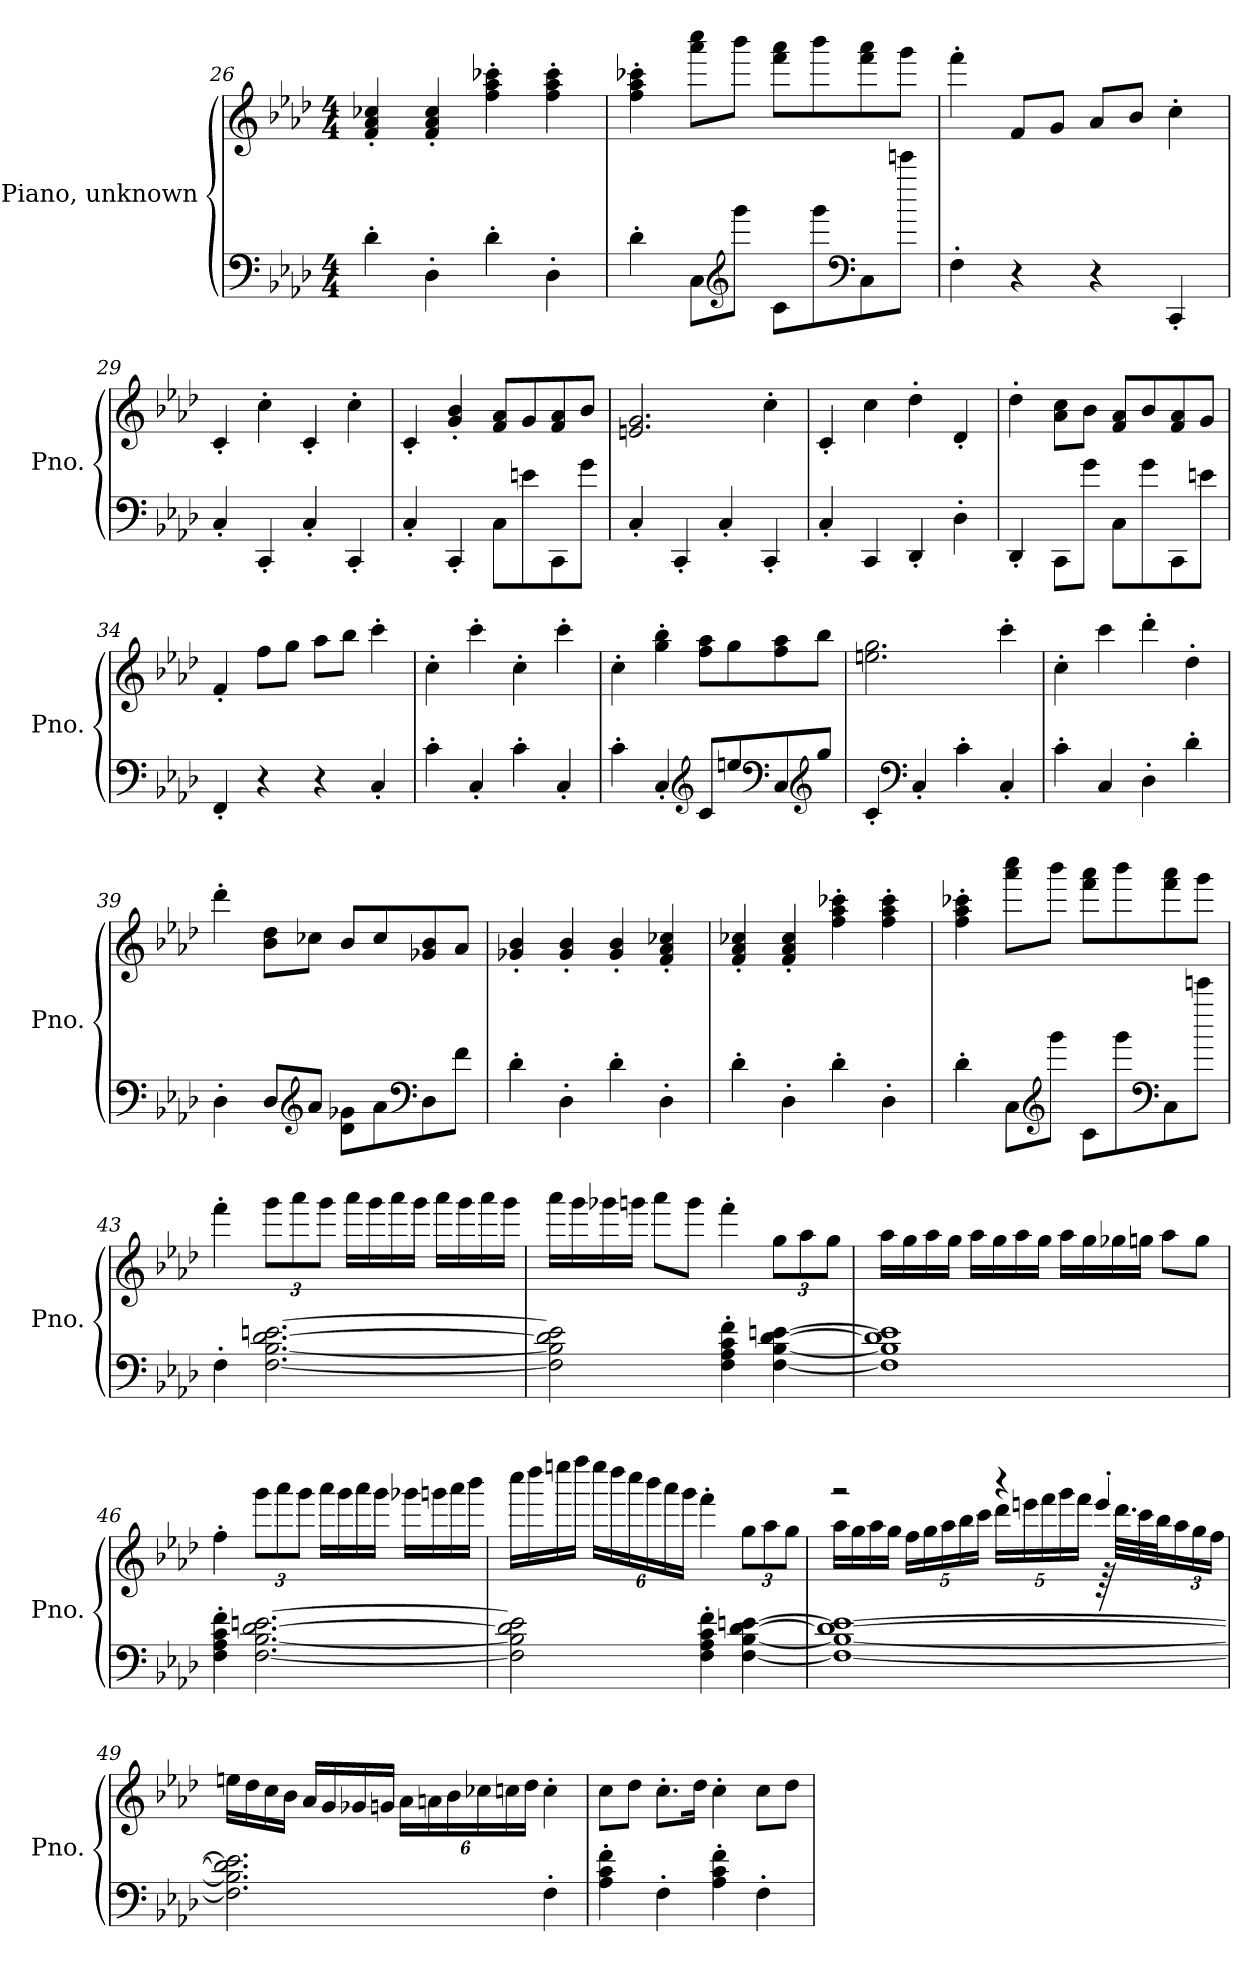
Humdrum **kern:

**kern	**kern
*part1	*part1
*staff2	*staff1
*I"Piano, unknown	*
*I'Pno.	*
!!LO:LB:g=z
*clefF4	*clefG2
*k[b-e-a-d-]	*k[b-e-a-d-]
*M4/4	*M4/4
=26	=26
4d-'\	4f/' 4a-/' 4cc-X/'
4D-'\	4f/' 4a-/' 4cc-/'
4d-'\	4ff\' 4aa-\' 4ccc-X\'
4D-'\	4ff\' 4aa-\' 4ccc-\'
=27	=27
4d-'\	4ff\' 4aa-\' 4ccc-X\'
8C\L	8aaa-\ 8cccc\L
*clefG2	*
8ggg\J	8bbb-\J
8c\L	8fff\ 8aaa-\L
8ggg\	8bbb-\
*clefF4	*
8C\	8fff\ 8aaa-\
8eeen\J	8ggg\J
=28	=28
4F'\	4fff'\
4r	8f/L
.	8g/J
4r	8a-/L
.	8b-/J
4CC'/	4cc'\
=29	=29
4C'/	4c'/
4CC'/	4cc'\
4C'/	4c'/
4CC'/	4cc'\
=30	=30
4C'/	4c'/
4CC'/	4g/' 4b-/'
8C\L	8f/ 8a-/L
8en\	8g/
8CC\	8f/ 8a-/
8g\J	8b-/J
!!LO:PB:g=z
=31	=31
4C'/	2.en/ 2.g/
4CC'/	.
4C'/	.
4CC'/	4cc'\
=32	=32
4C'/	4c'/
4CC/	4cc\
4DD-'/	4dd-'\
4D-'\	4d-'/
=33	=33
4DD-'/	4dd-'\
8CC\L	8a-\ 8cc\L
8g\J	8b-\J
8C\L	8f/ 8a-/L
8g\	8b-/
8CC\	8f/ 8a-/
8en\J	8g/J
=34	=34
4FF'/	4f'/
4r	8ff\L
.	8gg\J
4r	8aa-\L
.	8bb-\J
4C'/	4ccc'\
=35	=35
4c'\	4cc'\
4C'/	4ccc'\
4c'\	4cc'\
4C'/	4ccc'\
!!LO:LB:g=z
=36	=36
4c'\	4cc'\
4C'/	4gg\' 4bb-\'
*clefG2	*
8c/L	8ff\ 8aa-\L
8een/	8gg\
*clefF4	*
8C/	8ff\ 8aa-\
*clefG2	*
8gg/J	8bb-\J
=37	=37
4c'/	2.een\ 2.gg\
*clefF4	*
4C'/	.
4c'\	.
4C'/	4ccc'\
=38	=38
4c'\	4cc'\
4C/	4ccc\
4D-'\	4ddd-'\
4d-'\	4dd-'\
=39	=39
4D-'\	4ddd-'\
8D-/L	8b-\ 8dd-\L
*clefG2	*
8a-/J	8cc-X\J
8d-\ 8g-X\L	8b-/L
8a-\	8cc-/
*clefF4	*
8D-\	8g-X/ 8b-/
8f\J	8a-/J
=40	=40
4d-'\	4g-X/' 4b-/'
4D-'\	4g-/' 4b-/'
4d-'\	4g-/' 4b-/'
4D-'\	4f/' 4a-/' 4cc-X/'
!!LO:LB:g=z
=41	=41
4d-'\	4f/' 4a-/' 4cc-X/'
4D-'\	4f/' 4a-/' 4cc-/'
4d-'\	4ff\' 4aa-\' 4ccc-X\'
4D-'\	4ff\' 4aa-\' 4ccc-\'
=42	=42
4d-'\	4ff\' 4aa-\' 4ccc-X\'
8C\L	8aaa-\ 8cccc\L
*clefG2	*
8ggg\J	8bbb-\J
8c\L	8fff\ 8aaa-\L
8ggg\	8bbb-\
*clefF4	*
8C\	8fff\ 8aaa-\
8eeen\J	8ggg\J
=43	=43
4F'\	4fff'\
*	*Xbrackettup
[2.F\ [2.B-\ [2.d-\ [2.en\	12ggg\L
.	12aaa-\
.	12ggg\J
.	16aaa-\LL
.	16ggg\
.	16aaa-\
.	16ggg\JJ
.	16aaa-\LL
.	16ggg\
.	16aaa-\
.	16ggg\JJ
!!LO:LB:g=z
=44	=44
2F\] 2B-\] 2d-\] 2e\]	16aaa-\LL
.	16ggg\
.	16ggg-X\
.	16gggn\JJ
.	8aaa-\L
.	8ggg\J
4F\' 4A-\' 4c\' 4f\'	4fff'\
[4F\ [4B-\ [4d-\ [4en\	12gg\L
.	12aa-\
.	12gg\J
=45	=45
1F] 1B-] 1d-] 1e]	16aa-\LL
.	16gg\
.	16aa-\
.	16gg\JJ
.	16aa-\LL
.	16gg\
.	16aa-\
.	16gg\JJ
.	16aa-\LL
.	16gg\
.	16gg-X\
.	16ggn\JJ
.	8aa-\L
.	8gg\J
!!LO:LB:g=z
=46	=46
4F\' 4A-\' 4c\' 4f\'	4ff'\
[2.F\ [2.B-\ [2.d-\ [2.en\	12ggg\L
.	12aaa-\
.	12ggg\J
.	16aaa-\LL
.	16ggg\
.	16aaa-\
.	16ggg\JJ
.	16ggg-X\LL
.	16gggn\
.	16aaa-\
.	16bbb-\JJ
=47	=47
2F\] 2B-\] 2d-\] 2e\]	16cccc\LL
.	16dddd-\
.	16eeeen\
.	16ffff\JJ
.	24eeee\LL
.	24dddd-\
.	24cccc\
.	24bbb-\
.	24aaa-\
.	24ggg\JJ
4F\' 4A-\' 4c\' 4f\'	4fff'\
[4F\ [4B-\ [4d-\ [4en\	12gg\L
.	12aa-\
.	12gg\J
!!LO:LB:g=z
=48	=48
*	*^
1F_ 1B-_ 1d-_ 1e_	2r	16aa-\LL
.	.	16gg\
.	.	16aa-\
.	.	16gg\JJ
.	.	20ff\LL
.	.	20gg\
.	.	20aa-\
.	.	20bb-\
.	.	20ccc\JJ
.	4r	20ddd-\LL
.	.	20eeen\
.	.	20fff\
.	.	20ggg\
.	.	20fff\JJ
.	4eee'/	64r
.	.	32.ddd-\LLL
.	.	32ccc\
.	.	32bb-\J
.	.	24aa-\
.	.	24gg\
.	.	24ff\JJ
*	*v	*v
!!LO:PB:g=z
=49	=49
2.F\] 2.B-\] 2.d-\] 2.e\]	16een\LL
.	16dd-\
.	16cc\
.	16b-\JJ
.	16a-/LL
.	16g/
.	16g-X/
.	16gn/JJ
.	24a-\LL
.	24an\
.	24b-\
.	24cc-X\
.	24ccn\
.	24dd-\JJ
4F'\	4cc'\
=50	=50
4A-\' 4c\' 4f\'	8cc\L
.	8dd-\J
4F'\	8.cc'\L
.	16dd-\Jk
4A-\' 4c\' 4f\'	4cc'\
4F'\	8cc\L
.	8dd-\J
=	=
*-	*-
